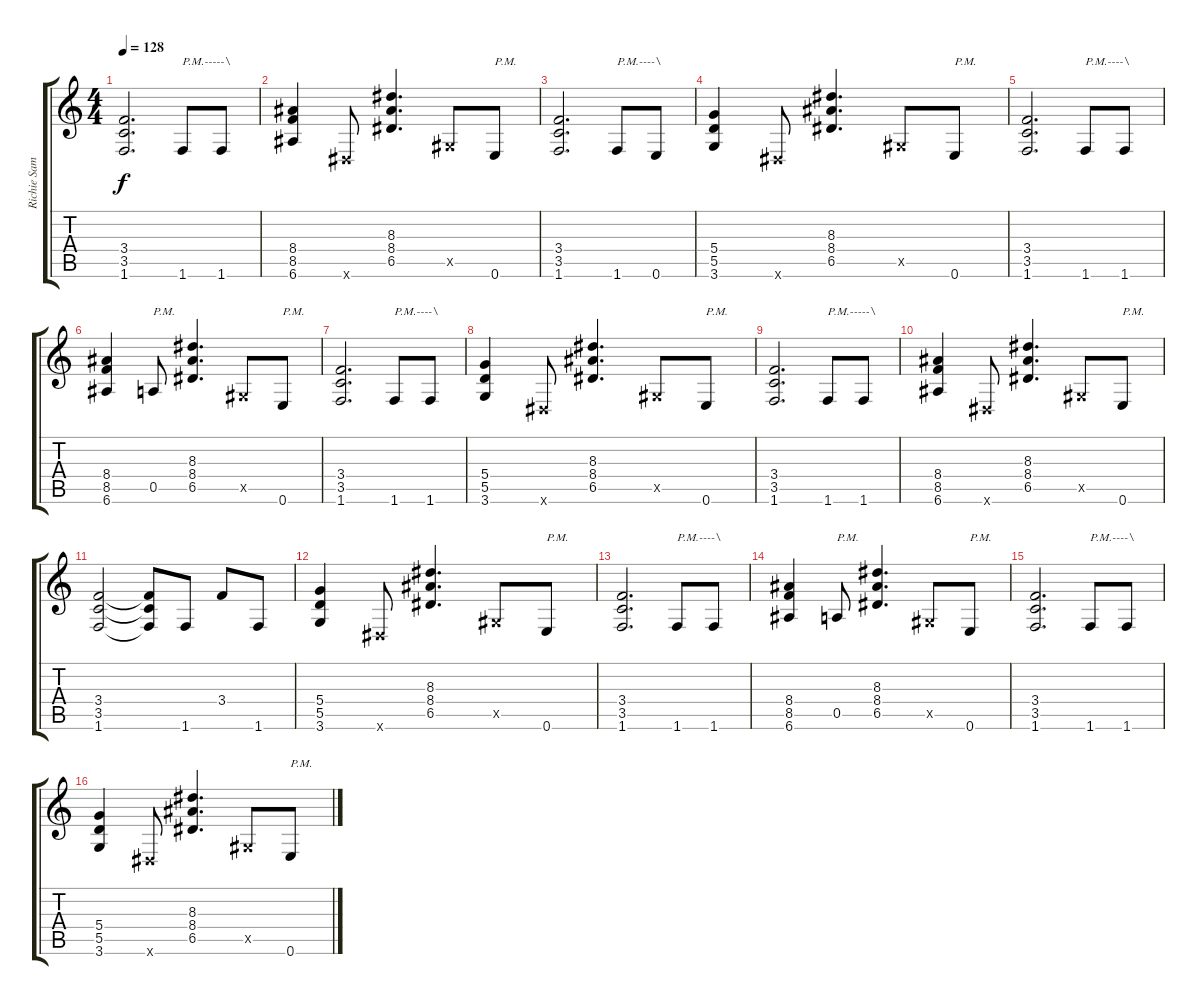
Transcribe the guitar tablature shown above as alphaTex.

\track ("Richie Sambora" "Richie Sam") {instrument distortionguitar}
\staff {score tabs}
\tuning (E4 B3 G3 D3 A2 E2) {hide}
\ts (4 4)
\tempo 128
\clef g2
\ks c
(3.4 3.5 1.6).2{d dy f} 1.6.8{txt "P.M.-----\\"} 1.6.8 |
(8.4 8.5 6.6).4 -1.6{x}.8 (8.3 8.4 6.5).4{d} -1.5{x}.8 0.6.8{txt "P.M."} |
(3.4 3.5 1.6).2{d} 1.6.8{txt "P.M.----\\"} 0.6.8 |
(5.4 5.5 3.6).4 -1.6{x}.8 (8.3 8.4 6.5).4{d} -1.5{x}.8 0.6.8{txt "P.M."} |
(3.4 3.5 1.6).2{d} 1.6.8{txt "P.M.----\\"} 1.6.8 |
(8.4 8.5 6.6).4 0.5.8{txt "P.M."} (8.3 8.4 6.5).4{d} -1.5{x}.8 0.6.8{txt "P.M."} |
(3.4 3.5 1.6).2{d} 1.6.8{txt "P.M.----\\"} 1.6.8 |
(5.4 5.5 3.6).4 -1.6{x}.8 (8.3 8.4 6.5).4{d} -1.5{x}.8 0.6.8{txt "P.M."} |
(3.4 3.5 1.6).2{d} 1.6.8{txt "P.M.-----\\"} 1.6.8 |
(8.4 8.5 6.6).4 -1.6{x}.8 (8.3 8.4 6.5).4{d} -1.5{x}.8 0.6.8{txt "P.M."} |
(3.4 3.5 1.6).2 (3.4{t} 3.5{t} 1.6{t}).8 1.6.8 3.4.8 1.6.8 |
(5.4 5.5 3.6).4 -1.6{x}.8 (8.3 8.4 6.5).4{d} -1.5{x}.8 0.6.8{txt "P.M."} |
(3.4 3.5 1.6).2{d} 1.6.8{txt "P.M.----\\"} 1.6.8 |
(8.4 8.5 6.6).4 0.5.8{txt "P.M."} (8.3 8.4 6.5).4{d} -1.5{x}.8 0.6.8{txt "P.M."} |
(3.4 3.5 1.6).2{d} 1.6.8{txt "P.M.----\\"} 1.6.8 |
(5.4 5.5 3.6).4 -1.6{x}.8 (8.3 8.4 6.5).4{d} -1.5{x}.8 0.6.8{txt "P.M."}
